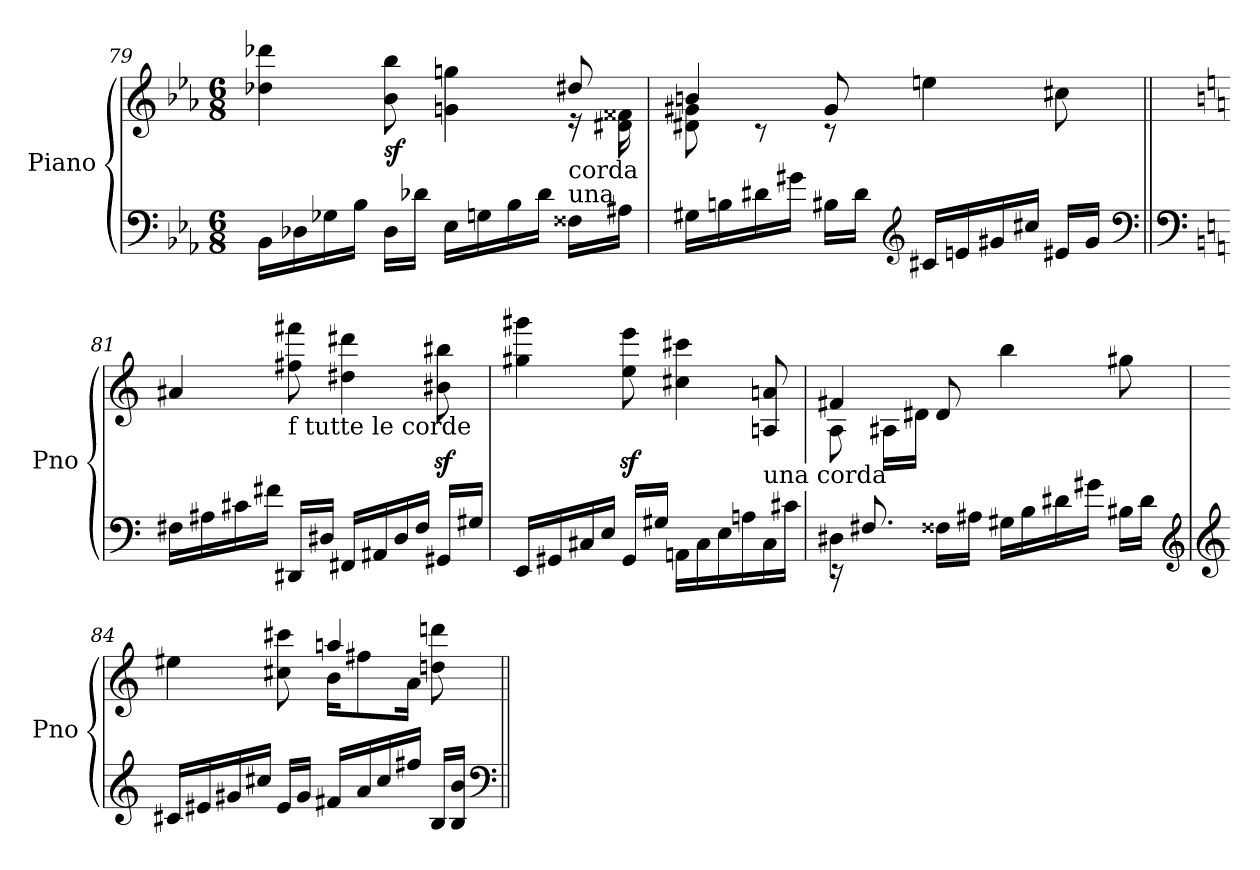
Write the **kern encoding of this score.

**kern	**kern	**dynam
*part1	*part1	*part1
*staff2	*staff1	*staff1/2
*I"Piano	*	*
*I'Pno	*	*
*clefF4	*clefG2	*
*k[b-e-a-]	*k[b-e-a-]	*
*E-:	*E-:	*
*M6/8	*M6/8	*
=79	=79	=79
*	*^	*
16BB-\LL	4dd-X\ 4ddd-X\	8ryy	.
16D-X\	.	.	.
*	*v	*v	*
16G-X\	.	.
16B-\JJ	.	.
!	!	!LO:DY:b
16D-\LL	8b-\ 8bb-\	sf
16d-X\JJ	.	.
16E-\LL	4gn\ 4ggn\	.
16Gn\	.	.
16B-\	.	.
16d-\JJ	.	.
*	*^	*
!	!LO:TX:b:t=corda	!	!
!	!LO:TX:b:t=una	!	!
16F##X\LL	8dd#X/	16re	.
16A#X\JJ	.	16d#X\ 16f##X\	.
=80	=80	=80	=80
16G#X\LL	4bn/	8d#X\ 8g#X\	.
16Bn\	.	.	.
16d#X\	.	8rc	.
16g#X\JJ	.	.	.
16B#X\LL	8g#/	8rc	.
16d#\JJ	.	.	.
*clefG2	*	*	*
16c#X/LL	4een\	4.ryy	.
16en/	.	.	.
16g#X/	.	.	.
16cc#X/JJ	.	.	.
16e#X/LL	8cc#X\	.	.
16g#/JJ	.	.	.
*	*v	*v	*
*clefF4	*	*
!!LO:LB:g=z
=81||	=81||	=81||
*clefF4	*	*
*k[]	*k[]	*
*C:	*C:	*
16F#X\LL	4a#X/	.
16A#X\	.	.
16c#X\	.	.
16f#X\JJ	.	.
!	!LO:TX:b:t=f tutte le corde	!
16DD#X/LL	8ff#X\ 8fff#X\	.
16D#X/JJ	.	.
16FF#X/LL	4dd#X\ 4ddd#X\	.
16AA#X/	.	.
16D#/	.	.
16F#/JJ	.	.
16GG#X/LL	8b#X\z< 8bb#X\z<	.
16G#X/JJ	.	.
=82	=82	=82
16EE/LL	4gg#X\ 4ggg#X\	.
16GG#X/	.	.
16C#X/	.	.
16E/JJ	.	.
16GG#/LL	8ee\z< 8eee\z<	.
16G#X/JJ	.	.
16AAn\LL	4cc#X\ 4ccc#X\	.
16C#\	.	.
16E\	.	.
16An\	.	.
!	!LO:TX:b:t=una corda	!
16C#\	8An/ 8an/	.
16c#X\JJ	.	.
=83	=83	=83
*^	*^	*
4D#X\	16rEE	4f#X/	8A\	.
.	8.F#X/	.	.	.
.	.	.	16A#X\LL	.
.	.	.	16d#X\JJ	.
16F##X\LL	2ryy	8d#/	2ryy	.
16A#X\JJ	.	.	.	.
16G#X\LL	.	4bb\	.	.
16B\	.	.	.	.
16d#X\	.	.	.	.
16g#X\JJ	.	.	.	.
16B#X\LL	.	8gg#X\	.	.
16d#\JJ	.	.	.	.
*v	*v	*	*	*
*clefG2	*	*	*
!!LO:LB:g=z	!!
=84	=84	=84	=84
*clefG2	*	*	*
16c#X/LL	4ee#X\	4.ryy	.
16e#X/	.	.	.
16g#X/	.	.	.
16cc#X/JJ	.	.	.
16e#/LL	8cc#X\ 8ccc#X\	.	.
16g#/JJ	.	.	.
16f#X/LL	4aan/	16b\KL	.
16a/	.	8ff#X\	.
16cc#/	.	.	.
16ff#X/JJ	.	16a\Jk	.
16B/LL	8ddn\ 8dddn\	8ryy	.
16B/ 16b/JJ	.	.	.
*	*v	*v	*
*clefF4	*	*
=||	=||	=||
*-	*-	*-
